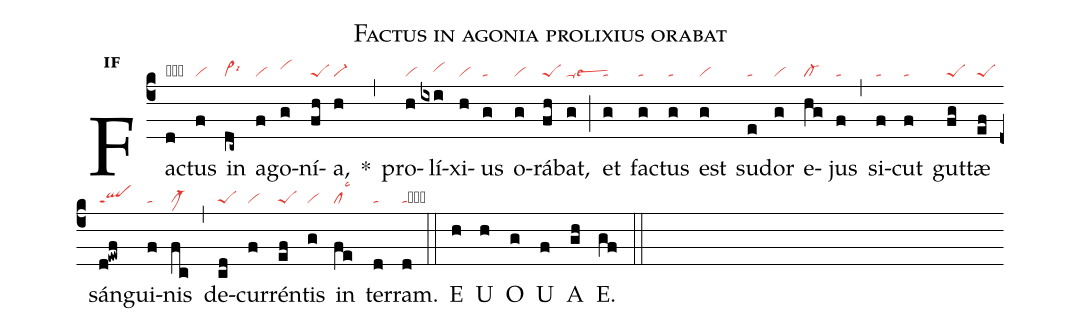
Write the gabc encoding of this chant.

name:Factus in agonia prolixius orabat;
office-part:an;
mode:1f;
nabc-lines:1;
%%
initial-style: 1;
name: Factus in agonia;
mode: 1;
office-part: Antiphona;
annotation: Ant.;
annotation: i f;
nabc-lines:1;
%%
(c4) Fac(d|obta)tus(f|vi) in(dc~|vi>lsi6) a(f|vi)go(g|vihi)ní(fh|peS)a,(h|vi-) <sp>*</sp>(,) pro(h|vi)lí(ixi|////vihh)xi(h|vi)us(g|ta) o(g|vi)rá(fh|peS)bat,(g|ta-lsew3) (;) et(g|ta) fac(g|ta)tus(g|ta) est(g|vi) su(e|ta)dor(g|vi) e(hg|cl-)jus(f|ta) (,) si(f|ta)cut(f|ta) gut(fg|peS)tæ(ef|peS) sán(d!ewf|qlppt1)gui(f|ta)nis(fc|clM-) (,) de(cd|peS)cur(f|vi)rén(ef|peS)tis(g|vi) in(fe|cllsc3) ter(d|ta)ram.(d|tacb) (::)
<eu>E(h) U(h) O(g) U(f) A(gh) E.(gf) </eu>(::)
